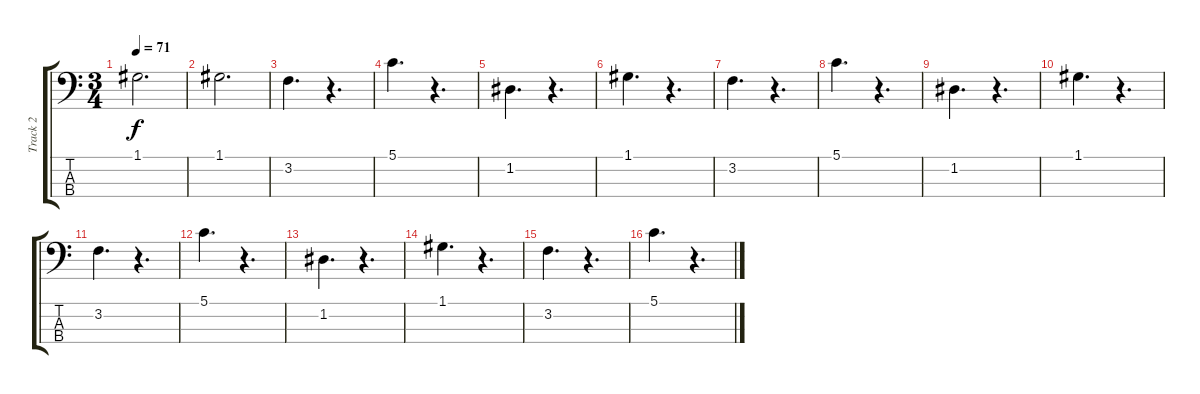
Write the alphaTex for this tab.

\track ("Track 2" "Track 2") {instrument electricbassfinger}
\staff {score tabs}
\tuning (G2 D2 A1 E1) {hide}
\ts (3 4)
\tempo 71
\clef f4
\ks c
1.1.2{d dy f} |
1.1.2{d} |
3.2.4{d} r.4{d} |
5.1.4{d} r.4{d} |
1.2.4{d} r.4{d} |
1.1.4{d} r.4{d} |
3.2.4{d} r.4{d} |
5.1.4{d} r.4{d} |
1.2.4{d} r.4{d} |
1.1.4{d} r.4{d} |
3.2.4{d} r.4{d} |
5.1.4{d} r.4{d} |
1.2.4{d} r.4{d} |
1.1.4{d} r.4{d} |
3.2.4{d} r.4{d} |
5.1.4{d} r.4{d}
